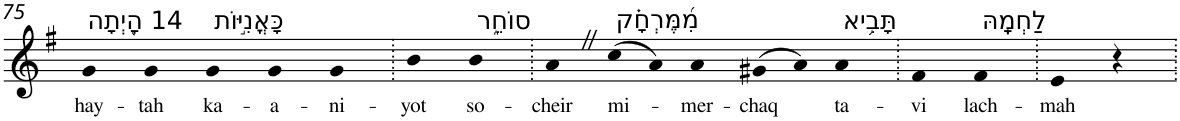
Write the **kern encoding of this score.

**kern	**text
*part1	*part1
*staff1	*staff1
*I"Piano	*
*I'Pno	*
!!LO:PB:g=z
*clefG2	*
*k[f#]	*
*G:	*
=75	=75
!LO:TX:a:t=14 הָ֭יְתָה	!
!	!LO:LY:b
4g	hay-
!	!LO:LY:b
4g	-tah
!LO:TX:a:t=כָּאֳנִיּ֣וֹת	!
!	!LO:LY:b
4g	ka-
!	!LO:LY:b
4g	-a-
!	!LO:LY:b
4g	-ni-
=76.	=76.
!	!LO:LY:b
4b	-yot
!LO:TX:a:t=סוֹחֵ֑ר	!
!	!LO:LY:b
4b	so-
=77.	=77.
!	!LO:LY:b
4aZ	-cheir
!LO:TX:a:t=מִ֝מֶּרְחָ֗ק	!
!	!LO:LY:b
(>8cc	mi-
8a)	.
!	!LO:LY:b
4a	-mer-
!	!LO:LY:b
(>8g#X	-chaq
8a)	.
!LO:TX:a:t=תָּבִ֥יא	!
!	!LO:LY:b
4a	ta-
=78.	=78.
!	!LO:LY:b
4f#	-vi
!LO:TX:a:t=לַחְמָֽהּ	!
!	!LO:LY:b
4f#	lach-
=79.	=79.
!	!LO:LY:b
4e	-mah
4r	.
=.	=.
*-	*-
